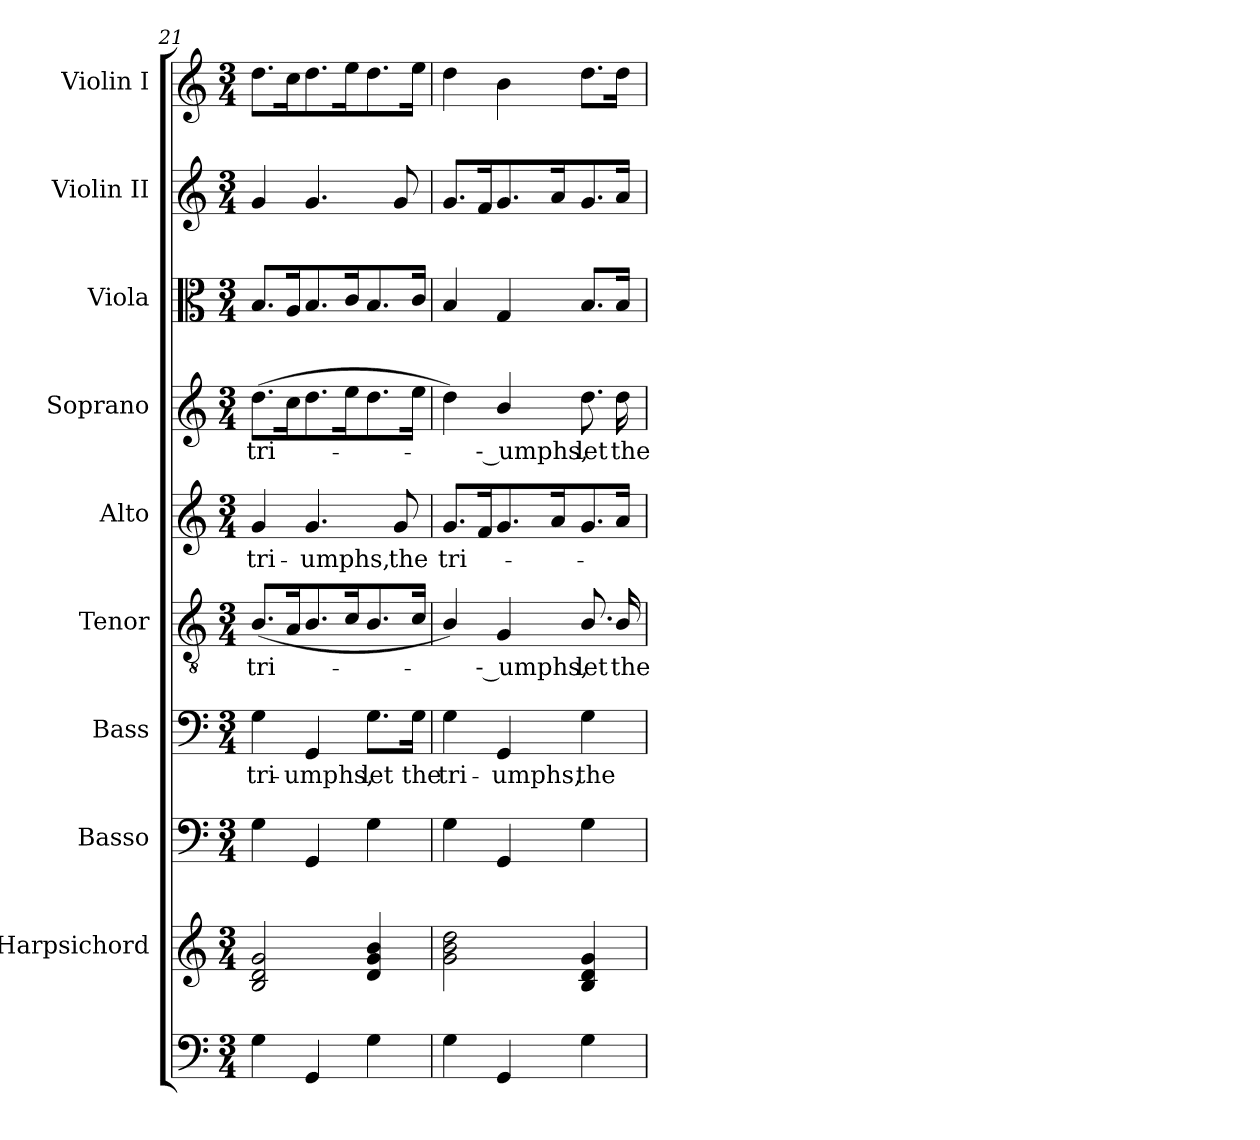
**kern	**kern	**kern	**kern	**text	**kern	**text	**kern	**text	**kern	**text	**kern	**kern	**kern
*part10	*part9	*part8	*part7	*part7	*part6	*part6	*part5	*part5	*part4	*part4	*part3	*part2	*part1
*staff10	*staff9	*staff8	*staff7	*staff7	*staff6	*staff6	*staff5	*staff5	*staff4	*staff4	*staff3	*staff2	*staff1
*	*I"Harpsichord	*I"Basso	*I"Bass	*	*I"Tenor	*	*I"Alto	*	*I"Soprano	*	*I"Viola	*I"Violin II	*I"Violin I
*	*	*	*I'B.	*	*I'T.	*	*I'A.	*	*I'S.	*	*I'Vla.	*I'Vln. II	*I'Vln. I
*clefF4	*clefG2	*clefF4	*clefF4	*	*clefGv2	*	*clefG2	*	*clefG2	*	*clefC3	*clefG2	*clefG2
*	*	*	*	*	*ITrd7c12	*	*	*	*	*	*	*	*
*k[]	*k[]	*k[]	*k[]	*	*k[]	*	*k[]	*	*k[]	*	*k[]	*k[]	*k[]
*C:	*C:	*C:	*C:	*	*C:	*	*C:	*	*C:	*	*C:	*C:	*C:
*M3/4	*M3/4	*M3/4	*M3/4	*	*M3/4	*	*M3/4	*	*M3/4	*	*M3/4	*M3/4	*M3/4
=21	=21	=21	=21	=21	=21	=21	=21	=21	=21	=21	=21	=21	=21
!	!	!	!	!LO:LY:b:color=#000000	!	!	!	!	!	!	!	!	!
!	!	!	!	!	!	!LO:LY:b:color=#000000	!	!	!	!	!	!	!
!	!	!	!	!	!	!	!	!LO:LY:b:color=#000000	!	!	!	!	!
!	!	!	!	!	!	!	!	!	!	!LO:LY:b:color=#000000	!	!	!
4Gi\	2Bi/ 2di 2gi	4Gi\	4Gi\	tri-	(8.BBi/L	tri-	4gi/	tri-	(8.ddi\L	tri-	8.Bi/L	4gi/	8.ddi\L
.	.	.	.	.	16AAi/k	.	.	.	16cci\k	.	16Ai/k	.	16cci\k
!	!	!	!	!LO:LY:b:color=#000000	!	!	!	!	!	!	!	!	!
!	!	!	!	!	!	!	!	!LO:LY:b:color=#000000	!	!	!	!	!
4GGi/	.	4GGi/	4GGi/	-umphs,	8.BBi/	.	4.gi/	-umphs,	8.ddi\	.	8.Bi/	4.gi/	8.ddi\
.	.	.	.	.	16Ci/k	.	.	.	16eei\k	.	16ci/k	.	16eei\k
!	!	!	!	!LO:LY:b:color=#000000	!	!	!	!	!	!	!	!	!
4Gi\	4di/ 4gi 4bi	4Gi\	8.Gi\L	let	8.BBi/	.	.	.	8.ddi\	.	8.Bi/	.	8.ddi\
!	!	!	!	!	!	!	!	!LO:LY:b:color=#000000	!	!	!	!	!
.	.	.	.	.	.	.	8gi/	the	.	.	.	8gi/	.
!	!	!	!	!LO:LY:b:color=#000000	!	!	!	!	!	!	!	!	!
.	.	.	16Gi\Jk	the	16Ci/Jk	.	.	.	16eei\Jk	.	16ci/Jk	.	16eei\Jk
=22	=22	=22	=22	=22	=22	=22	=22	=22	=22	=22	=22	=22	=22
!	!	!	!	!LO:LY:b:color=#000000	!	!	!	!	!	!	!	!	!
!	!	!	!	!	!	!	!	!LO:LY:b:color=#000000	!	!	!	!	!
4Gi\	2gi\ 2bi 2ddi	4Gi\	4Gi\	tri-	4BBi/)	.	8.gi/L	tri-	4ddi\)	.	4Bi/	8.gi/L	4ddi\
.	.	.	.	.	.	.	16fi/k	.	.	.	.	16fi/k	.
!	!	!	!	!LO:LY:b:color=#000000	!	!	!	!	!	!	!	!	!
!	!	!	!	!	!	!LO:LY:b:color=#000000	!	!	!	!	!	!	!
!	!	!	!	!	!	!	!	!	!	!LO:LY:b:color=#000000	!	!	!
4GGi/	.	4GGi/	4GGi/	-umphs,	4GGi/	-- umphs,	8.gi/	.	4bi/	-- umphs,	4Gi/	8.gi/	4bi\
.	.	.	.	.	.	.	16ai/k	.	.	.	.	16ai/k	.
!	!	!	!	!LO:LY:b:color=#000000	!	!	!	!	!	!	!	!	!
!	!	!	!	!	!	!LO:LY:b:color=#000000	!	!	!	!	!	!	!
!	!	!	!	!	!	!	!	!	!	!LO:LY:b:color=#000000	!	!	!
4Gi\	4Bi/ 4di 4gi	4Gi\	4Gi\	the	8.BBi/	let	8.gi/	.	8.ddi\	let	8.Bi/L	8.gi/	8.ddi\L
!	!	!	!	!	!	!LO:LY:b:color=#000000	!	!	!	!	!	!	!
!	!	!	!	!	!	!	!	!	!	!LO:LY:b:color=#000000	!	!	!
.	.	.	.	.	16BBi/	the	16ai/Jk	.	16ddi\	the	16Bi/Jk	16ai/Jk	16ddi\Jk
=	=	=	=	=	=	=	=	=	=	=	=	=	=
*-	*-	*-	*-	*-	*-	*-	*-	*-	*-	*-	*-	*-	*-
